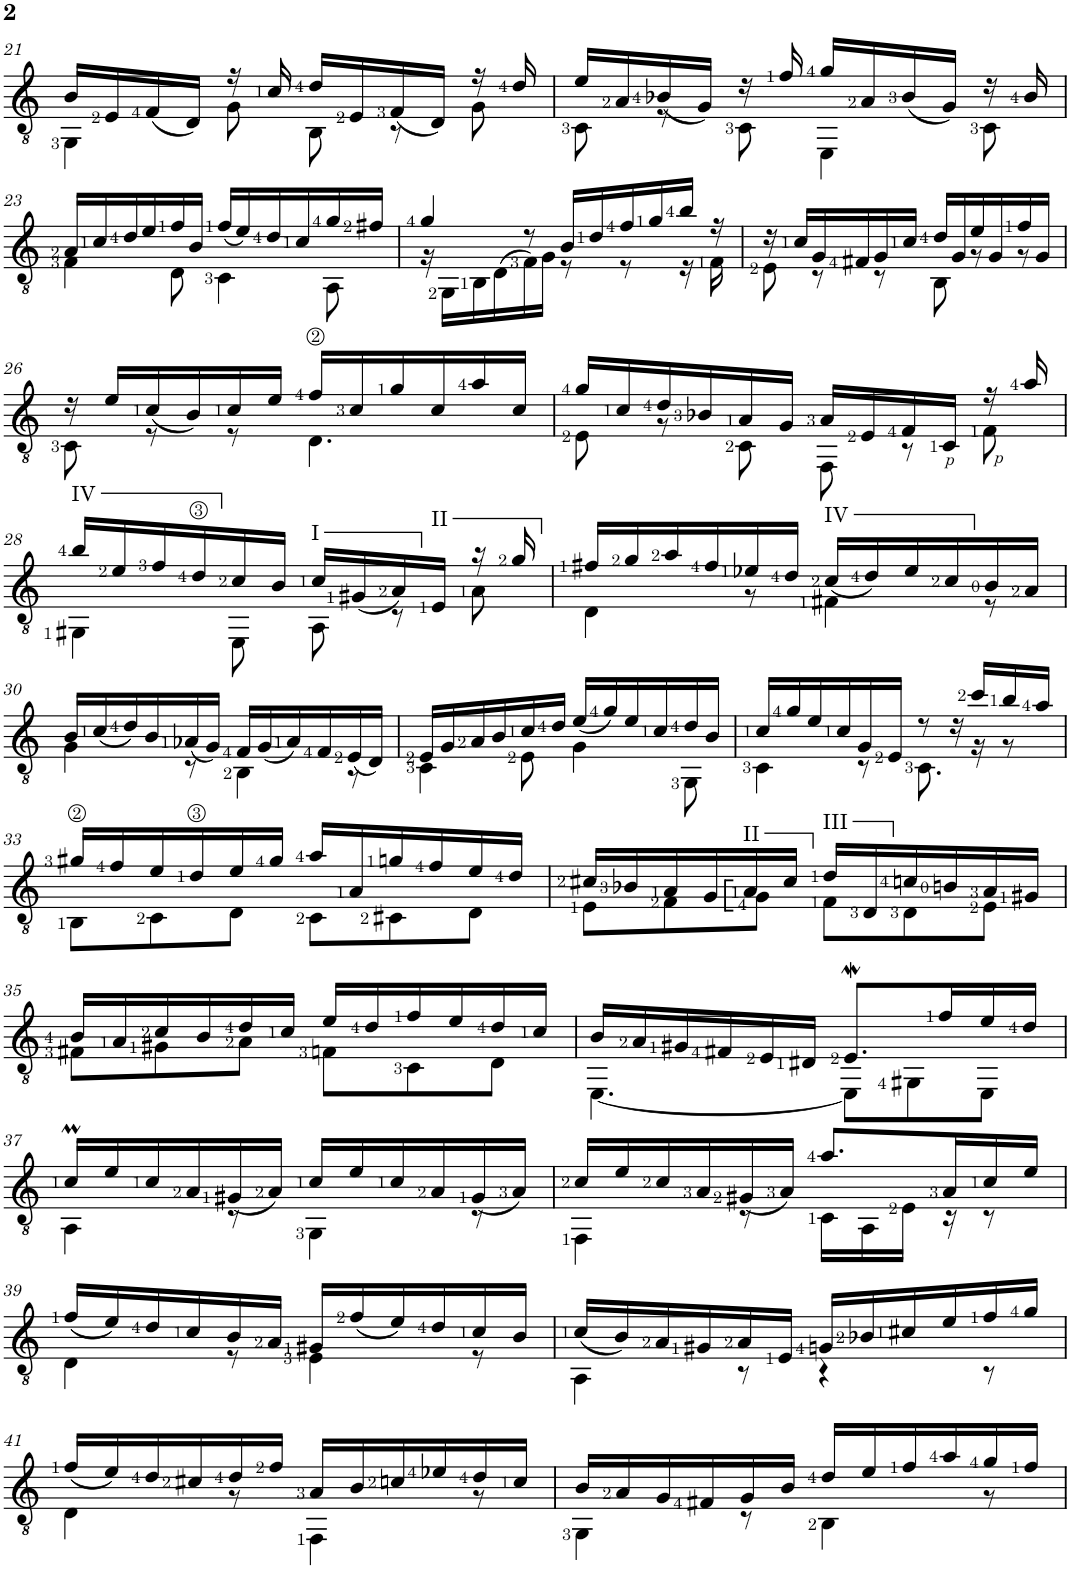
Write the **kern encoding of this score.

**kern
*part1
*staff1
*I"Classical Guitar
*I'Guit.
!!LO:PB:g=z
*clefGv2
*k[]
*a:
*M6/8
=21
*^
16B/LL	4GG\
16E/	.
(<16F/	.
16D/JJ)	.
16r	8G\
16c/	.
16d/LL	8BB\
16E/	.
(<16F/	8r
16D/JJ)	.
16r	8G\
16d/	.
=22	=22
16e/LL	8C\
16A/	.
(<16B-X/	8r
16G/JJ)	.
16r	8C\
16f/	.
16g/LL	4EE\
16A/	.
(<16B-/	.
16G/JJ)	.
16r	8C\
16B-/	.
!!LO:LB:g=z	!!
=23	=23
16A/LL	4F\
16c/	.
16d/	.
16e/	.
16f/	8D\
16B/JJ	.
(<16f/LL	4C\
16e/)	.
16d/	.
16c/	.
16g/	8AA\
16f#X/JJ	.
=24	=24
4g/	16r
.	16GG\LL
.	16BB\
.	(>16D\
8r	16F\)
.	16G\JJ
16B/LL	8r
16d/	.
16f/	8r
16g/	.
16b/JJ	16r
16r	16F\
=25	=25
16r	8E\
16c/LL	.
16G/	8r
16F#X/	.
16G/	8r
16c/JJ	.
16d/LL	8BB\
16G/	.
16e/	8r
16G/	.
16f/	8r
16G/JJ	.
!!LO:LB:g=z	!!
=26	=26
16r	8C\
16e/LL	.
(<16c/	8r
16B/)	.
16c/	8r
16e/JJ	.
16f/LL	4.D\
16c/	.
16g/	.
16c/	.
16a/	.
16c/JJ	.
=27	=27
16g/LL	8E\
16c/	.
16d/	8r
16B-X/	.
16A/	8C\
16G/JJ	.
16A/LL	8FF\
16E/	.
16F/	8r
16C</JJ	.
16r	8F\
16a/	.
!!LO:LB:g=z	!!
=28	=28
!LO:TX:a:t=IV	!
16b/LL	4GG#X\
16e/	.
16f/	.
16d/	.
16c/	8EE\
16B/JJ	.
!LO:TX:a:t=I	!
16c/LL	8AA\
(<16G#X/	.
16A/)	8r
!LO:TX:a:t=II	!
16E/JJ	.
16r	8A\
16g/	.
=29	=29
16f#X/LL	4D\
16g/	.
16a/	.
16f#/	.
16e-X/	8r
16d/JJ	.
!LO:TX:a:t=IV	!
(<16c/LL	4F#X\
16d/)	.
16e-/	.
16c/	.
16B/	8r
16A/JJ	.
!!LO:LB:g=z	!!
=30	=30
16B/LL	4G\
(<16c/	.
16d/)	.
16B/	.
(<16A-X/	8r
16G/JJ)	.
16F/LL	4BB\
(<16G/	.
16A-/)	.
16F/	.
(<16E/	8r
16D/JJ)	.
=31	=31
16E/LL	4C\
16G/	.
16A/	.
16B/	.
16c/	8E\
16d/JJ	.
(<16e/LL	4G\
16g/)	.
16e/	.
16c/	.
16d/	8GG\
16B/JJ	.
=32	=32
16c/LL	4C\
16g/	.
16e/	.
16c/	.
16G/	8r
16E/JJ	.
8r	8.C\
16r	.
16cc/LL	16r
16b/	8r
16a/JJ	.
!!LO:LB:g=z	!!
=33	=33
16g#X/LL	8BB\L
16f/	.
16e/	8C\
16d/	.
16e/	8D\J
16g#/JJ	.
16a/LL	8C\L
16A/	.
16gn/	8C#X\
16f/	.
16e/	8D\J
16d/JJ	.
=34	=34
16c#X/LL	8E\L
16B-X/	.
16A/	8F\
16G/	.
!LO:TX:a:t=II	!
16A/	8G\J
16c#/JJ	.
!LO:TX:a:t=III	!
16d/LL	8F\L
16D/	.
16cn/	8D\
16Bn/	.
16A/	8E\J
16G#X/JJ	.
!!LO:LB:g=z	!!
=35	=35
16B/LL	8F#X\L
16A/	.
16c/	8G#X\
16B/	.
16d/	8A\J
16c/JJ	.
16e/LL	8Fn\L
16d/	.
16f/	8C\
16e/	.
16d/	8D\J
16c/JJ	.
=36	=36
16B/LL	[<4.EE\
16A/	.
16G#X/	.
16F#X/	.
16E/	.
16D#X/JJ	.
8.EW/L	8EE\L]
.	8GG#X\
16f/L	.
16e/	8EE\J
16d/JJ	.
!!LO:LB:g=z	!!
=37	=37
16cM/LL	4AA\
16e/	.
16c/	.
16A/	.
(<16G#X/	8r
16A/JJ)	.
16c/LL	4GG\
16e/	.
16c/	.
16A/	.
(<16G#/	8r
16A/JJ)	.
=38	=38
16c/LL	4FF\
16e/	.
16c/	.
16A/	.
(<16G#X/	8r
16A/JJ)	.
8.a/L	16C\LL
.	16AA\
.	16E\JJ
16A/L	16r
16c/	8r
16e/JJ	.
!!LO:LB:g=z	!!
=39	=39
(<16f/LL	4D\
16e/)	.
16d/	.
16c/	.
16B/	8r
16A/JJ	.
16G#X/LL	4E\
(<16f/	.
16e/)	.
16d/	.
16c/	8r
16B/JJ	.
=40	=40
(<16c/LL	4AA\
16B/)	.
16A/	.
16G#X/	.
16A/	8r
16E/JJ	.
16Gn/LL	4r
16B-X/	.
16c#X/	.
16e/	.
16f/	8r
16g/JJ	.
!!LO:LB:g=z	!!
=41	=41
(<16f/LL	4D\
16e/)	.
16d/	.
16c#X/	.
16d/	8r
16f/JJ	.
16A/LL	4FF\
16B/	.
16cn/	.
16e-X/	.
16d/	8r
16c/JJ	.
=42	=42
16B/LL	4GG\
16A/	.
16G/	.
16F#X/	.
16G/	8r
16B/JJ	.
16d/LL	4BB\
16e/	.
16f/	.
16a/	.
16g/	8r
16f/JJ	.
*v	*v
=
*-
